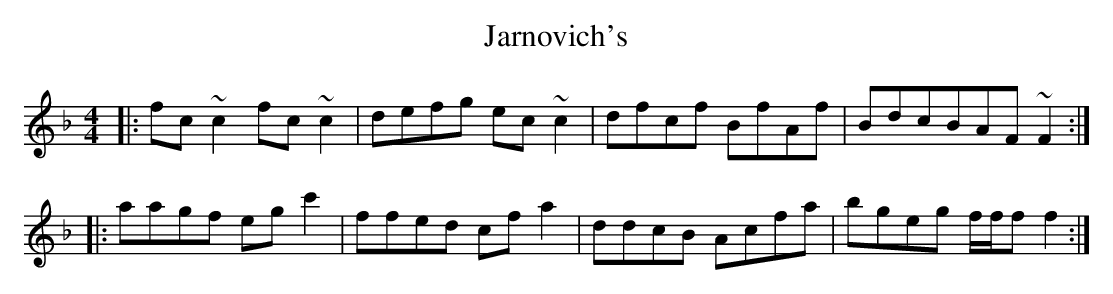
X:1
T: Jarnovich's
M: 4/4
L: 1/8
K: Fmaj
|:fc~c2 fc~c2|defg ec~c2|dfcf BfAf|BdcBAF~F2:|
|:aagf egc'2|ffed cfa2|ddcB Acfa|bgeg f/f/ff2:|
